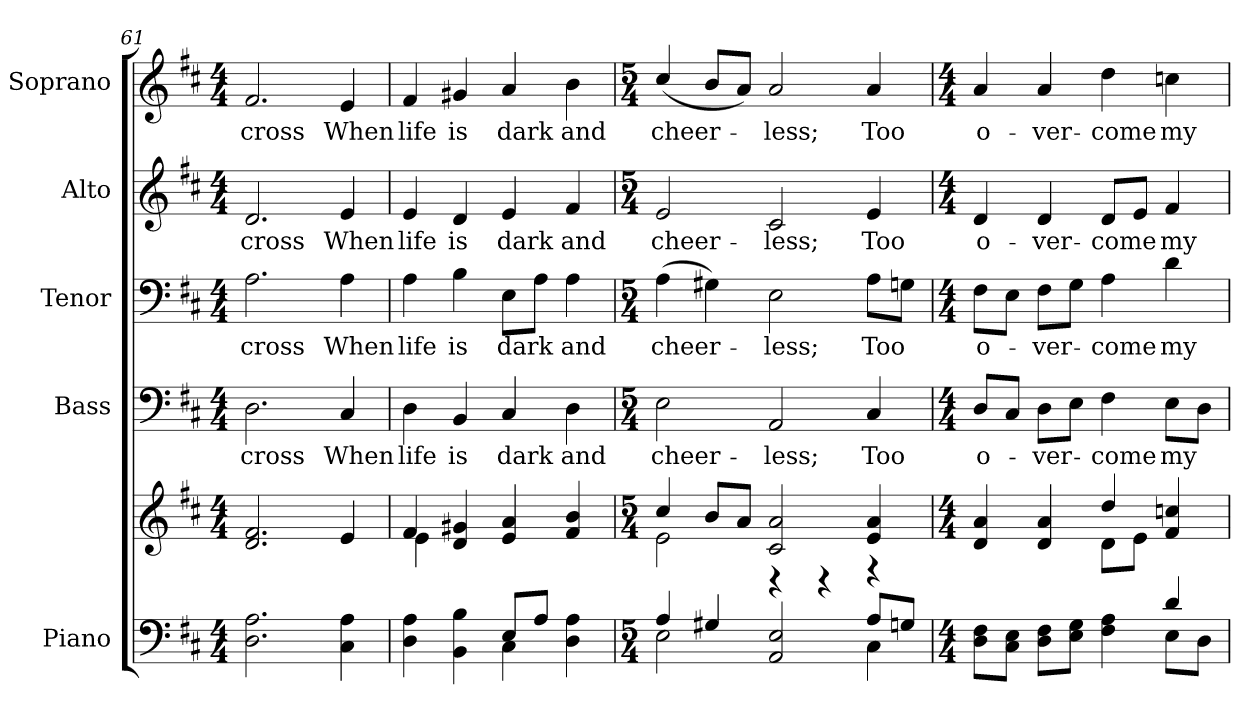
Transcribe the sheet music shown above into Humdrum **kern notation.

**kern	**kern	**kern	**text	**kern	**text	**kern	**text	**kern	**text
*part5	*part5	*part4	*part4	*part3	*part3	*part2	*part2	*part1	*part1
*staff6	*staff5	*staff4	*staff4	*staff3	*staff3	*staff2	*staff2	*staff1	*staff1
*I"Piano	*	*I"Bass	*	*I"Tenor	*	*I"Alto	*	*I"Soprano	*
*I'Pno.	*	*I'B.	*	*I'T.	*	*I'A.	*	*I'S.	*
!!LO:PB:g=z
*clefF4	*clefG2	*clefF4	*	*clefF4	*	*clefG2	*	*clefG2	*
*k[f#c#]	*k[f#c#]	*k[f#c#]	*	*k[f#c#]	*	*k[f#c#]	*	*k[f#c#]	*
*D:	*D:	*D:	*	*D:	*	*D:	*	*D:	*
*M4/4	*M4/4	*M4/4	*	*M4/4	*	*M4/4	*	*M4/4	*
=61	=61	=61	=61	=61	=61	=61	=61	=61	=61
!	!	!	!LO:LY:b:color=#000000	!	!	!	!	!	!
!	!	!	!	!	!LO:LY:b:color=#000000	!	!	!	!
!	!	!	!	!	!	!	!LO:LY:b:color=#000000	!	!
!	!	!	!	!	!	!	!	!	!LO:LY:b:color=#000000
2.Di\ 2.Ai	2.di/ 2.f#i	2.Di\	cross	2.Ai\	cross	2.di/	cross	2.f#i/	cross
!	!	!	!LO:LY:b:color=#000000	!	!	!	!	!	!
!	!	!	!	!	!LO:LY:b:color=#000000	!	!	!	!
!	!	!	!	!	!	!	!LO:LY:b:color=#000000	!	!
!	!	!	!	!	!	!	!	!	!LO:LY:b:color=#000000
4C#i\ 4Ai	4ei/	4C#i/	When	4Ai\	When	4ei/	When	4ei/	When
=62	=62	=62	=62	=62	=62	=62	=62	=62	=62
*^	*^	*	*	*	*	*	*	*	*
!	!	!	!	!	!LO:LY:b:color=#000000	!	!	!	!	!	!
!	!	!	!	!	!	!	!LO:LY:b:color=#000000	!	!	!	!
!	!	!	!	!	!	!	!	!	!LO:LY:b:color=#000000	!	!
!	!	!	!	!	!	!	!	!	!	!	!LO:LY:b:color=#000000
4Di\ 4Ai	2ryy	4f#i/	4ei\	4Di\	life	4Ai\	life	4ei/	life	4f#i/	life
!	!	!	!	!	!LO:LY:b:color=#000000	!	!	!	!	!	!
!	!	!	!	!	!	!	!LO:LY:b:color=#000000	!	!	!	!
!	!	!	!	!	!	!	!	!	!LO:LY:b:color=#000000	!	!
!	!	!	!	!	!	!	!	!	!	!	!LO:LY:b:color=#000000
4BBi\ 4Bi	.	4di/ 4g#Xi	4ryy	4BBi/	is	4Bi\	is	4di/	is	4g#Xi/	is
!	!	!	!	!	!LO:LY:b:color=#000000	!	!	!	!	!	!
!	!	!	!	!	!	!	!LO:LY:b:color=#000000	!	!	!	!
!	!	!	!	!	!	!	!	!	!LO:LY:b:color=#000000	!	!
!	!	!	!	!	!	!	!	!	!	!	!LO:LY:b:color=#000000
8Ei/L	4C#i\	4ei/ 4ai	2ryy	4C#i/	dark	8Ei\L	dark	4ei/	dark	4ai/	dark
8Ai/J	.	.	.	.	.	8Ai\J	.	.	.	.	.
!	!	!	!	!	!LO:LY:b:color=#000000	!	!	!	!	!	!
!	!	!	!	!	!	!	!LO:LY:b:color=#000000	!	!	!	!
!	!	!	!	!	!	!	!	!	!LO:LY:b:color=#000000	!	!
!	!	!	!	!	!	!	!	!	!	!	!LO:LY:b:color=#000000
4Di\ 4Ai	4ryy	4f#i/ 4bi	.	4Di\	and	4Ai\	and	4f#i/	and	4bi\	and
!!LO:PB:g=z
=63	=63	=63	=63	=63	=63	=63	=63	=63	=63	=63	=63
*M5/4	*	*M5/4	*	*M5/4	*	*M5/4	*	*M5/4	*	*M5/4	*
!	!	!	!	!	!LO:LY:b:color=#000000	!	!	!	!	!	!
!	!	!	!	!	!	!	!LO:LY:b:color=#000000	!	!	!	!
!	!	!	!	!	!	!	!	!	!LO:LY:b:color=#000000	!	!
!	!	!	!	!	!	!	!	!	!	!	!LO:LY:b:color=#000000
4Ai/	2Ei\	4cc#i/	2ei\	2Ei\	cheer-	(4Ai\	cheer-	2ei/	cheer-	(4cc#i/	cheer-
4G#Xi/	.	8bi/L	.	.	.	4G#Xi\)	.	.	.	8bi/L	.
.	.	8ai/J	.	.	.	.	.	.	.	8ai/J)	.
!	!	!	!	!	!LO:LY:b:color=#000000	!	!	!	!	!	!
!	!	!	!	!	!	!	!LO:LY:b:color=#000000	!	!	!	!
!	!	!	!	!	!	!	!	!	!LO:LY:b:color=#000000	!	!
!	!	!	!	!	!	!	!	!	!	!	!LO:LY:b:color=#000000
2AAi/ 2Ei	2ryy	2c#i/ 2ai	4r	2AAi/	-less;	2Ei\	-less;	2c#i/	-less;	2ai/	-less;
.	.	.	4r	.	.	.	.	.	.	.	.
!	!	!	!	!	!LO:LY:b:color=#000000	!	!	!	!	!	!
!	!	!	!	!	!	!	!LO:LY:b:color=#000000	!	!	!	!
!	!	!	!	!	!	!	!	!	!LO:LY:b:color=#000000	!	!
!	!	!	!	!	!	!	!	!	!	!	!LO:LY:b:color=#000000
8Ai/L	4C#i\	4ei/ 4ai	4r	4C#i/	Too	8Ai\L	Too	4ei/	Too	4ai/	Too
8Gni/J	.	.	.	.	.	8Gni\J	.	.	.	.	.
=64	=64	=64	=64	=64	=64	=64	=64	=64	=64	=64	=64
*M4/4	*	*M4/4	*	*M4/4	*	*M4/4	*	*M4/4	*	*M4/4	*
!	!	!	!	!	!LO:LY:b:color=#000000	!	!	!	!	!	!
!	!	!	!	!	!	!	!LO:LY:b:color=#000000	!	!	!	!
!	!	!	!	!	!	!	!	!	!LO:LY:b:color=#000000	!	!
!	!	!	!	!	!	!	!	!	!	!	!LO:LY:b:color=#000000
8Di\ 8F#iL	2ryy	4di/ 4ai	2ryy	8Di/L	o-	8F#i\L	o-	4di/	o-	4ai/	o-
8C#i\ 8EiJ	.	.	.	8C#i/J	.	8Ei\J	.	.	.	.	.
!	!	!	!	!	!LO:LY:b:color=#000000	!	!	!	!	!	!
!	!	!	!	!	!	!	!LO:LY:b:color=#000000	!	!	!	!
!	!	!	!	!	!	!	!	!	!LO:LY:b:color=#000000	!	!
!	!	!	!	!	!	!	!	!	!	!	!LO:LY:b:color=#000000
8Di\ 8F#iL	.	4di/ 4ai	.	8Di\L	-ver-	8F#i\L	-ver-	4di/	-ver-	4ai/	-ver-
8Ei\ 8GiJ	.	.	.	8Ei\J	.	8Gi\J	.	.	.	.	.
!	!	!	!	!	!LO:LY:b:color=#000000	!	!	!	!	!	!
!	!	!	!	!	!	!	!LO:LY:b:color=#000000	!	!	!	!
!	!	!	!	!	!	!	!	!	!LO:LY:b:color=#000000	!	!
!	!	!	!	!	!	!	!	!	!	!	!LO:LY:b:color=#000000
4F#i\ 4Ai	4ryy	4ddi/	8di\L	4F#i\	-come	4Ai\	-come	8di/L	-come	4ddi\	-come
.	.	.	8ei\J	.	.	.	.	8ei/J	.	.	.
!	!	!	!	!	!LO:LY:b:color=#000000	!	!	!	!	!	!
!	!	!	!	!	!	!	!LO:LY:b:color=#000000	!	!	!	!
!	!	!	!	!	!	!	!	!	!LO:LY:b:color=#000000	!	!
!	!	!	!	!	!	!	!	!	!	!	!LO:LY:b:color=#000000
4di/	8Ei\L	4f#i/ 4ccni	4ryy	8Ei\L	my	4di\	my	4f#i/	my	4ccni\	my
.	8Di\J	.	.	8Di\J	.	.	.	.	.	.	.
*v	*v	*	*	*	*	*	*	*	*	*	*
*	*v	*v	*	*	*	*	*	*	*	*
=	=	=	=	=	=	=	=	=	=
*-	*-	*-	*-	*-	*-	*-	*-	*-	*-
